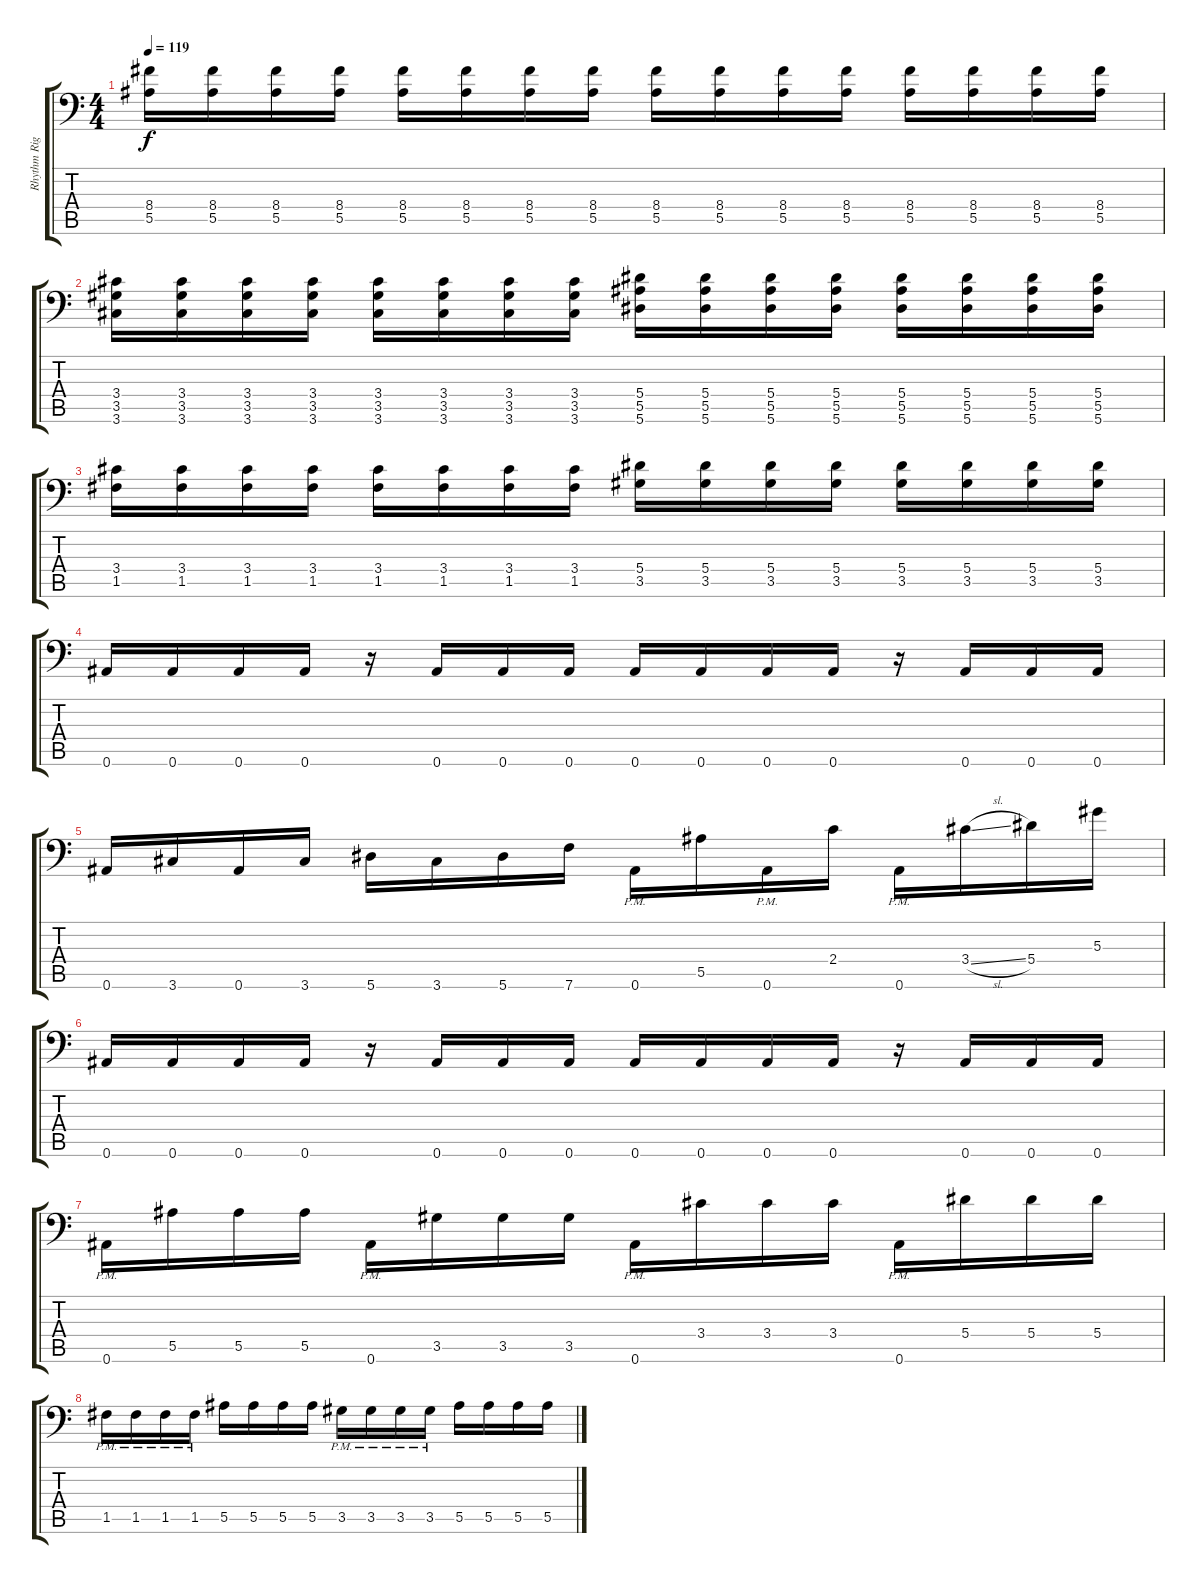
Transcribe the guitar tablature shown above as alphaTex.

\track ("Rhythm Right" "Rhythm Rig") {instrument distortionguitar}
\staff {score tabs}
\tuning (C4 G3 Eb3 Bb2 F2 Bb1) {hide}
\ts (4 4)
\tempo 119
\clef f4
\ks c
(8.4 5.5).16{dy f} (8.4 5.5).16 (8.4 5.5).16 (8.4 5.5).16 (8.4 5.5).16 (8.4 5.5).16 (8.4 5.5).16 (8.4 5.5).16 (8.4 5.5).16 (8.4 5.5).16 (8.4 5.5).16 (8.4 5.5).16 (8.4 5.5).16 (8.4 5.5).16 (8.4 5.5).16 (8.4 5.5).16 |
(3.4 3.5 3.6).16 (3.4 3.5 3.6).16 (3.4 3.5 3.6).16 (3.4 3.5 3.6).16 (3.4 3.5 3.6).16 (3.4 3.5 3.6).16 (3.4 3.5 3.6).16 (3.4 3.5 3.6).16 (5.4 5.5 5.6).16 (5.4 5.5 5.6).16 (5.4 5.5 5.6).16 (5.4 5.5 5.6).16 (5.4 5.5 5.6).16 (5.4 5.5 5.6).16 (5.4 5.5 5.6).16 (5.4 5.5 5.6).16 |
(3.4 1.5).16 (3.4 1.5).16 (3.4 1.5).16 (3.4 1.5).16 (3.4 1.5).16 (3.4 1.5).16 (3.4 1.5).16 (3.4 1.5).16 (5.4 3.5).16 (5.4 3.5).16 (5.4 3.5).16 (5.4 3.5).16 (5.4 3.5).16 (5.4 3.5).16 (5.4 3.5).16 (5.4 3.5).16 |
0.6.16 0.6.16 0.6.16 0.6.16 r.16 0.6.16 0.6.16 0.6.16 0.6.16 0.6.16 0.6.16 0.6.16 r.16 0.6.16 0.6.16 0.6.16 |
0.6.16 3.6.16 0.6.16 3.6.16 5.6.16 3.6.16 5.6.16 7.6.16 0.6{pm}.16 5.5.16 0.6{pm}.16 2.4.16 0.6{pm}.16 3.4{sl}.16 5.4.16 5.3.16 |
0.6.16 0.6.16 0.6.16 0.6.16 r.16 0.6.16 0.6.16 0.6.16 0.6.16 0.6.16 0.6.16 0.6.16 r.16 0.6.16 0.6.16 0.6.16 |
0.6{pm}.16 5.5.16 5.5.16 5.5.16 0.6{pm}.16 3.5.16 3.5.16 3.5.16 0.6{pm}.16 3.4.16 3.4.16 3.4.16 0.6{pm}.16 5.4.16 5.4.16 5.4.16 |
1.5{pm}.16 1.5{pm}.16 1.5{pm}.16 1.5{pm}.16 5.5.16 5.5.16 5.5.16 5.5.16 3.5{pm}.16 3.5{pm}.16 3.5{pm}.16 3.5{pm}.16 5.5.16 5.5.16 5.5.16 5.5.16
